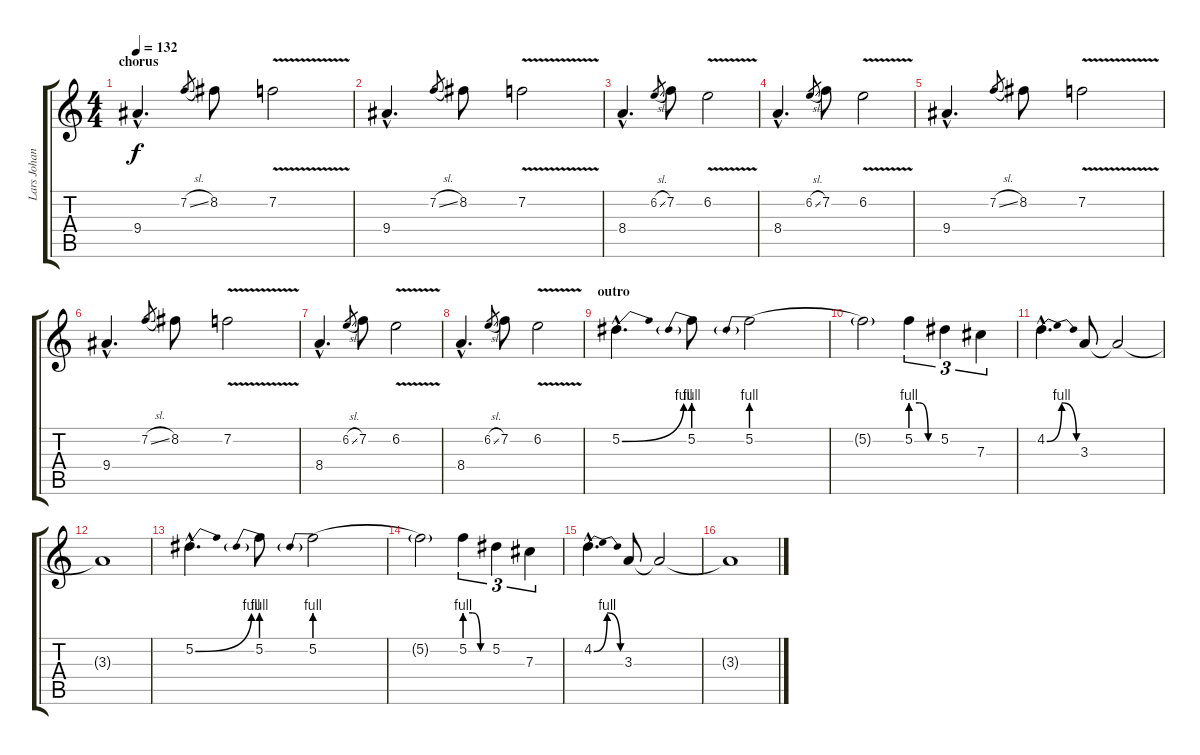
\track ("Lars Johansson" "Lars Johan") {instrument distortionguitar}
\staff {score tabs}
\tuning (Eb4 Bb3 Gb3 Db3 Ab2 Eb2) {hide}
\ts (4 4)
\section ("" "chorus")
\tempo 132
\clef g2
\ks c
9.4{hac}.4{d dy f volume 10} 7.2{sl}.8{gr} 8.2.8 7.2{v}.2 |
9.4{hac}.4{d} 7.2{sl}.8{gr} 8.2.8 7.2{v}.2 |
8.4{hac}.4{d} 6.2{sl}.8{gr} 7.2.8 6.2{v}.2 |
8.4{hac}.4{d} 6.2{sl}.8{gr} 7.2.8 6.2{v}.2 |
9.4{hac}.4{d} 7.2{sl}.8{gr} 8.2.8 7.2{v}.2 |
9.4{hac}.4{d} 7.2{sl}.8{gr} 8.2.8 7.2{v}.2 |
8.4{hac}.4{d} 6.2{sl}.8{gr} 7.2.8 6.2{v}.2 |
8.4{hac}.4{d} 6.2{sl}.8{gr} 7.2.8 6.2{v}.2 |
\section ("" "outro")
5.2{be (bend 0 0 60 4) hac}.4{d} 5.2{be (prebend 0 4 60 4)}.8 5.2{be (prebend 0 4 60 4)}.2 |
5.2{t}.2 5.2{be (custom 0 4 20 4 40 0 60 0)}.4{tu (3 2)} 5.2.4{tu (3 2)} 7.3.4{tu (3 2)} |
4.2{be (bendrelease 0 0 16 4 30 4 60 0) hac}.4{d} 3.3.8 3.3{t}.2 |
3.3{t}.1 |
5.2{be (bend 0 0 60 4) hac}.4{d} 5.2{be (prebend 0 4 60 4)}.8 5.2{be (prebend 0 4 60 4)}.2 |
5.2{t}.2 5.2{be (custom 0 4 20 4 40 0 60 0)}.4{tu (3 2)} 5.2.4{tu (3 2)} 7.3.4{tu (3 2)} |
4.2{be (bendrelease 0 0 16 4 30 4 60 0) hac}.4{d} 3.3.8 3.3{t}.2 |
3.3{t}.1{volume 4}
